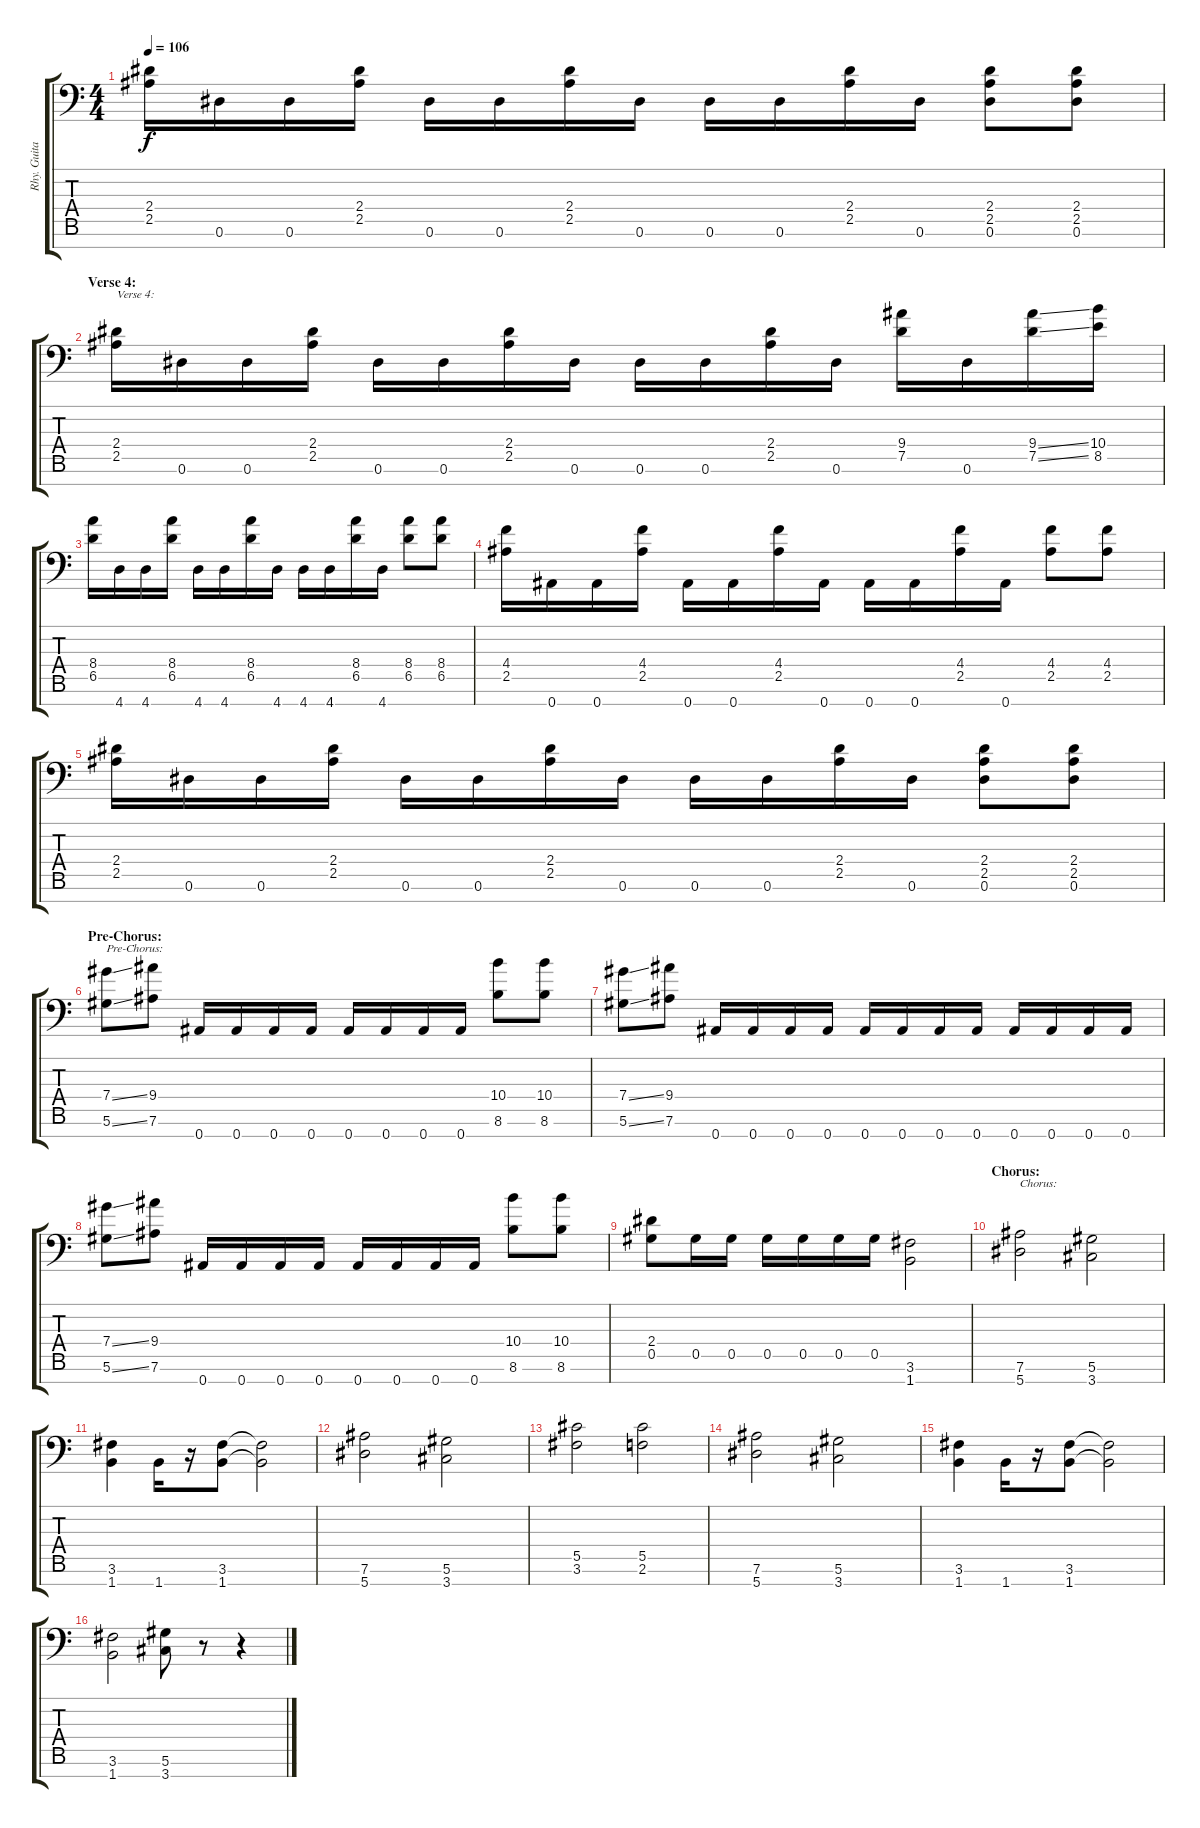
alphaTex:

\track ("Rhy. Guitar 1" "Rhy. Guita") {instrument distortionguitar}
\staff {score tabs}
\tuning (Eb4 Bb3 Gb3 Db3 Ab2 Eb2 Bb1) {hide}
\ts (4 4)
\tempo 106
\clef f4
\ks c
(2.4 2.5).16{dy f} 0.6.16 0.6.16 (2.4 2.5).16 0.6.16 0.6.16 (2.4 2.5).16 0.6.16 0.6.16 0.6.16 (2.4 2.5).16 0.6.16 (2.4 2.5 0.6).8 (2.4 2.5 0.6).8 |
\section ("" "Verse 4:")
(2.4 2.5).16{txt "Verse 4:"} 0.6.16 0.6.16 (2.4 2.5).16 0.6.16 0.6.16 (2.4 2.5).16 0.6.16 0.6.16 0.6.16 (2.4 2.5).16 0.6.16 (9.4 7.5).16 0.6.16 (9.4{ss} 7.5{ss}).16 (10.4 8.5).16 |
(8.4 6.5).16 4.7.16 4.7.16 (8.4 6.5).16 4.7.16 4.7.16 (8.4 6.5).16 4.7.16 4.7.16 4.7.16 (8.4 6.5).16 4.7.16 (8.4 6.5).8 (8.4 6.5).8 |
(4.4 2.5).16 0.7.16 0.7.16 (4.4 2.5).16 0.7.16 0.7.16 (4.4 2.5).16 0.7.16 0.7.16 0.7.16 (4.4 2.5).16 0.7.16 (4.4 2.5).8 (4.4 2.5).8 |
(2.4 2.5).16 0.6.16 0.6.16 (2.4 2.5).16 0.6.16 0.6.16 (2.4 2.5).16 0.6.16 0.6.16 0.6.16 (2.4 2.5).16 0.6.16 (2.4 2.5 0.6).8 (2.4 2.5 0.6).8 |
\section ("" "Pre-Chorus:")
(7.4{ss} 5.6{ss}).8{txt "Pre-Chorus:"} (9.4 7.6).8 0.7.16 0.7.16 0.7.16 0.7.16 0.7.16 0.7.16 0.7.16 0.7.16 (10.4 8.6).8 (10.4 8.6).8 |
(7.4{ss} 5.6{ss}).8 (9.4 7.6).8 0.7.16 0.7.16 0.7.16 0.7.16 0.7.16 0.7.16 0.7.16 0.7.16 0.7.16 0.7.16 0.7.16 0.7.16 |
(7.4{ss} 5.6{ss}).8 (9.4 7.6).8 0.7.16 0.7.16 0.7.16 0.7.16 0.7.16 0.7.16 0.7.16 0.7.16 (10.4 8.6).8 (10.4 8.6).8 |
(2.4 0.5).8 0.5.16 0.5.16 0.5.16 0.5.16 0.5.16 0.5.16 (3.6 1.7).2 |
\section ("" "Chorus:")
(7.6 5.7).2{txt "Chorus:"} (5.6 3.7).2 |
(3.6 1.7).4 1.7.16 r.16 (3.6 1.7).8 (3.6{t} 1.7{t}).2 |
(7.6 5.7).2 (5.6 3.7).2 |
(5.5 3.6).2 (5.5 2.6).2 |
(7.6 5.7).2 (5.6 3.7).2 |
(3.6 1.7).4 1.7.16 r.16 (3.6 1.7).8 (3.6{t} 1.7{t}).2 |
(3.6 1.7).2 (5.6 3.7).8 r.8 r.4
